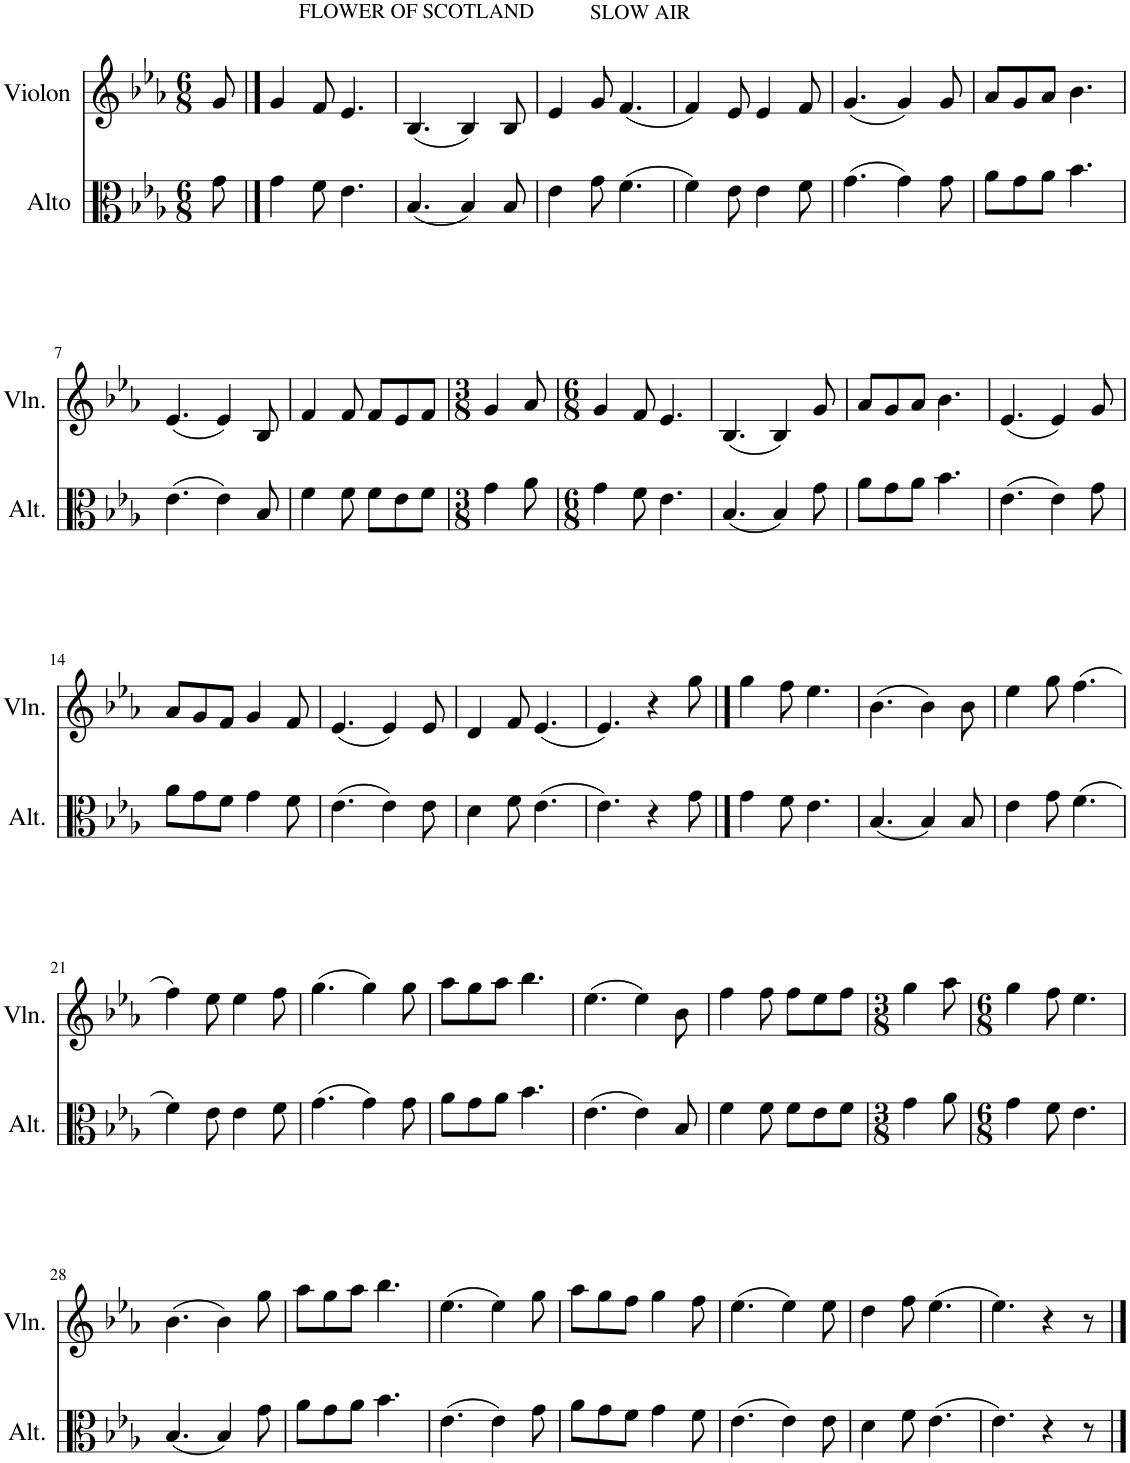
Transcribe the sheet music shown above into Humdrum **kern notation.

**kern	**kern
*part2	*part1
*staff2	*staff1
*I"Alto	*I"Violon
*I'Alt.	*I'Vln.
*clefC3	*clefG2
*k[b-e-a-]	*k[b-e-a-]
*M6/8	*M6/8
=	=
8g\	8g/
==1	==1
!	!LO:TX:a:t=FLOWER OF SCOTLAND
4g\	4g/
8f\	8f/
4.e-\	4.e-/
=2	=2
(4.B-/	(4.B-/
4B-/)	4B-/)
8B-/	8B-/
=3	=3
!	!LO:TX:a:t=SLOW AIR
4e-\	4e-/
8g\	8g/
(4.f\	(4.f/
=4	=4
4f\)	4f/)
8e-\	8e-/
4e-\	4e-/
8f\	8f/
=5	=5
(4.g\	(4.g/
4g\)	4g/)
8g\	8g/
=6	=6
8a-\L	8a-/L
8g\	8g/
8a-\J	8a-/J
4.b-\	4.b-\
!!LO:LB:g=z
=7	=7
(4.e-\	(4.e-/
4e-\)	4e-/)
8B-/	8B-/
=8	=8
4f\	4f/
8f\	8f/
8f\L	8f/L
8e-\	8e-/
8f\J	8f/J
=9	=9
*M3/8	*M3/8
4g\	4g/
8a-\	8a-/
=10	=10
*M6/8	*M6/8
4g\	4g/
8f\	8f/
4.e-\	4.e-/
=11	=11
(4.B-/	(4.B-/
4B-/)	4B-/)
8g\	8g/
=12	=12
8a-\L	8a-/L
8g\	8g/
8a-\J	8a-/J
4.b-\	4.b-\
=13	=13
(4.e-\	(4.e-/
4e-\)	4e-/)
8g\	8g/
!!LO:LB:g=z
=14	=14
8a-\L	8a-/L
8g\	8g/
8f\J	8f/J
4g\	4g/
8f\	8f/
=15	=15
(4.e-\	(4.e-/
4e-\)	4e-/)
8e-\	8e-/
=16	=16
4d\	4d/
8f\	8f/
(4.e-\	(4.e-/
=17	=17
4.e-\)	4.e-/)
4r	4r
8g\	8gg\
==18	==18
4g\	4gg\
8f\	8ff\
4.e-\	4.ee-\
=19	=19
(4.B-/	(4.b-\
4B-/)	4b-\)
8B-/	8b-\
=20	=20
4e-\	4ee-\
8g\	8gg\
(4.f\	(4.ff\
!!LO:LB:g=z
=21	=21
4f\)	4ff\)
8e-\	8ee-\
4e-\	4ee-\
8f\	8ff\
=22	=22
(4.g\	(4.gg\
4g\)	4gg\)
8g\	8gg\
=23	=23
8a-\L	8aa-\L
8g\	8gg\
8a-\J	8aa-\J
4.b-\	4.bb-\
=24	=24
(4.e-\	(4.ee-\
4e-\)	4ee-\)
8B-/	8b-\
=25	=25
4f\	4ff\
8f\	8ff\
8f\L	8ff\L
8e-\	8ee-\
8f\J	8ff\J
=26	=26
*M3/8	*M3/8
4g\	4gg\
8a-\	8aa-\
=27	=27
*M6/8	*M6/8
4g\	4gg\
8f\	8ff\
4.e-\	4.ee-\
!!LO:LB:g=z
=28	=28
(4.B-/	(4.b-\
4B-/)	4b-\)
8g\	8gg\
=29	=29
8a-\L	8aa-\L
8g\	8gg\
8a-\J	8aa-\J
4.b-\	4.bb-\
=30	=30
(4.e-\	(4.ee-\
4e-\)	4ee-\)
8g\	8gg\
=31	=31
8a-\L	8aa-\L
8g\	8gg\
8f\J	8ff\J
4g\	4gg\
8f\	8ff\
=32	=32
(4.e-\	(4.ee-\
4e-\)	4ee-\)
8e-\	8ee-\
=33	=33
4d\	4dd\
8f\	8ff\
(4.e-\	(4.ee-\
=34	=34
4.e-\)	4.ee-\)
4r	4r
8r	8r
==	==
*-	*-
